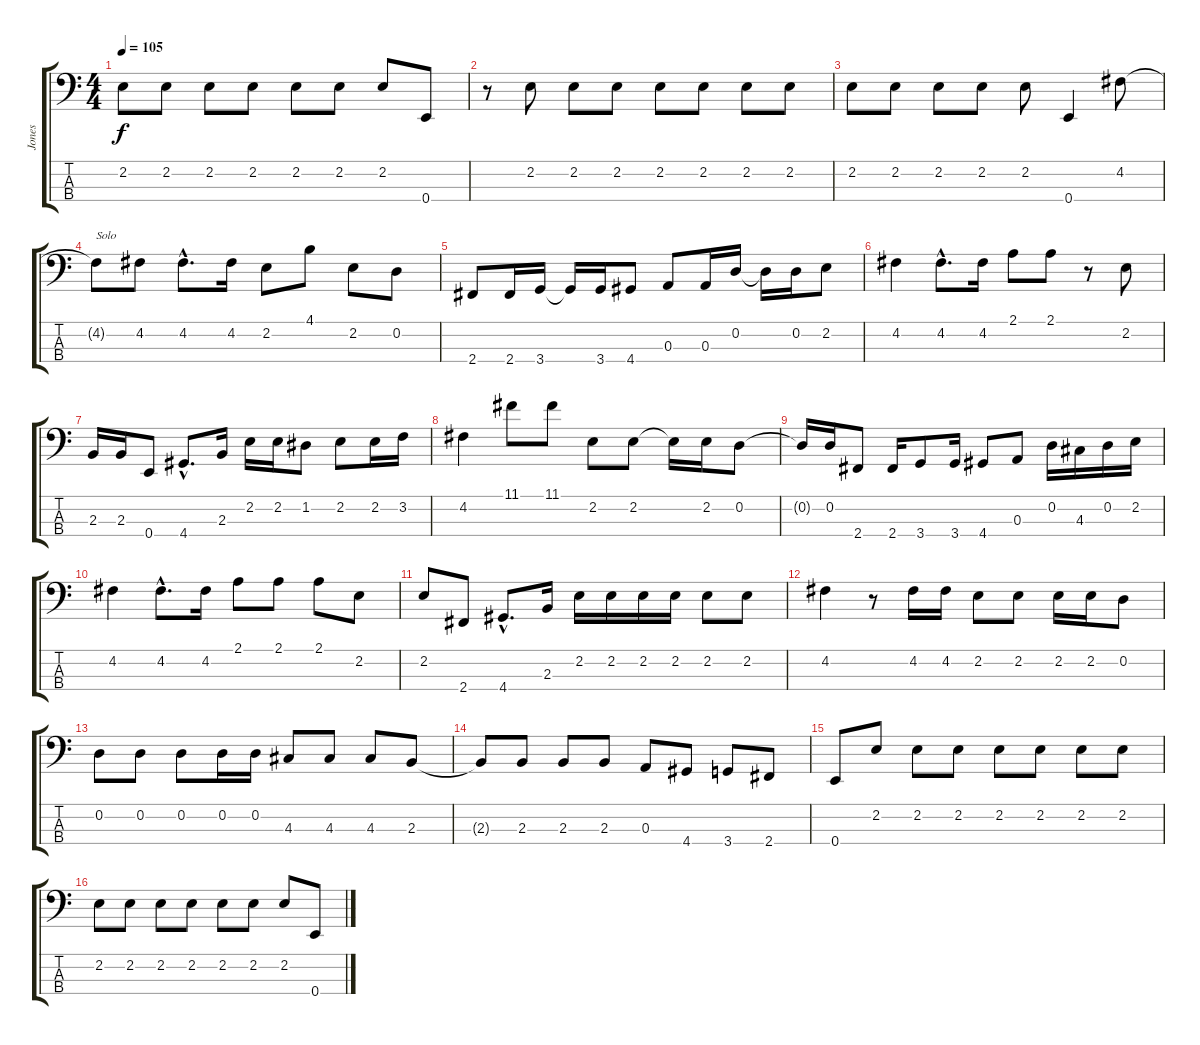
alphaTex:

\track ("Jones" "Jones") {instrument electricbassfinger}
\staff {score tabs}
\tuning (G2 D2 A1 E1) {hide}
\ts (4 4)
\tempo 105
\clef f4
\ks c
2.2.8{dy f} 2.2.8 2.2.8 2.2.8 2.2.8 2.2.8 2.2.8 0.4.8 |
r.8 2.2.8 2.2.8 2.2.8 2.2.8 2.2.8 2.2.8 2.2.8 |
2.2.8 2.2.8 2.2.8 2.2.8 2.2.8 0.4.4 4.2.8 |
4.2{t}.8{txt "Solo"} 4.2.8 4.2{hac}.8{d} 4.2.16 2.2.8 4.1.8 2.2.8 0.2.8 |
2.4.8 2.4.16 3.4.16 3.4{t}.16 3.4.16 4.4.8 0.3.8 0.3.16 0.2.16 0.2{t}.16 0.2.16 2.2.8 |
4.2.4 4.2{hac}.8{d} 4.2.16 2.1.8 2.1.8 r.8 2.2.8 |
2.3.16 2.3.16 0.4.8 4.4{hac}.8{d} 2.3.16 2.2.16 2.2.16 1.2.8 2.2.8 2.2.16 3.2.16 |
4.2.4 11.1.8 11.1.8 2.2.8 2.2.8 2.2{t}.16 2.2.16 0.2.8 |
0.2{t}.16 0.2.16 2.4.8 2.4.16 3.4.8 3.4.16 4.4.8 0.3.8 0.2.16 4.3.16 0.2.16 2.2.16 |
4.2.4 4.2{hac}.8{d} 4.2.16 2.1.8 2.1.8 2.1.8 2.2.8 |
2.2.8 2.4.8 4.4{hac}.8{d} 2.3.16 2.2.16 2.2.16 2.2.16 2.2.16 2.2.8 2.2.8 |
4.2.4 r.8 4.2.16 4.2.16 2.2.8 2.2.8 2.2.16 2.2.16 0.2.8 |
0.2.8 0.2.8 0.2.8 0.2.16 0.2.16 4.3.8 4.3.8 4.3.8 2.3.8 |
2.3{t}.8 2.3.8 2.3.8 2.3.8 0.3.8 4.4.8 3.4.8 2.4.8 |
0.4.8 2.2.8 2.2.8 2.2.8 2.2.8 2.2.8 2.2.8 2.2.8 |
2.2.8 2.2.8 2.2.8 2.2.8 2.2.8 2.2.8 2.2.8 0.4.8
